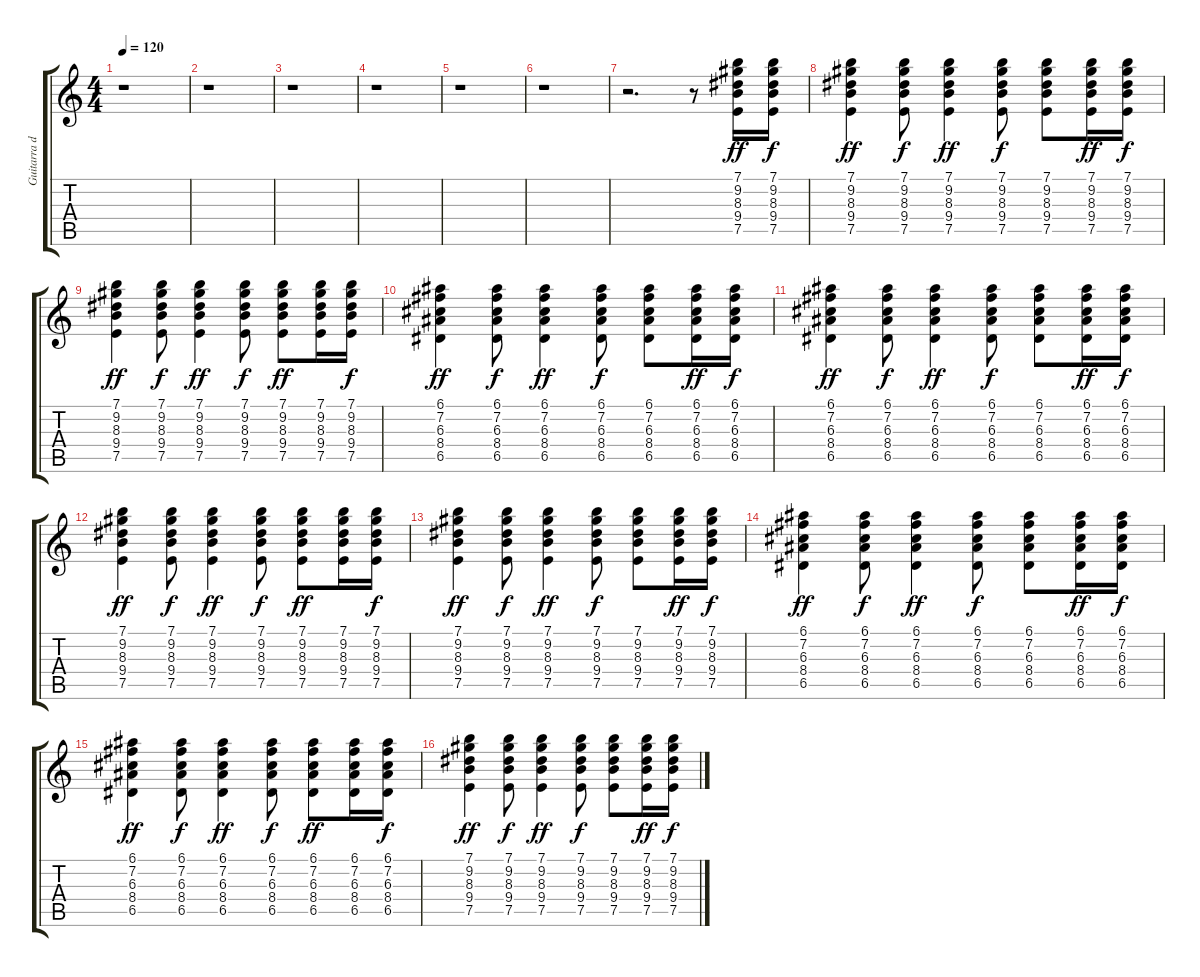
\track ("Guitarra de Apoyo" "Guitarra d") {instrument acousticguitarsteel}
\staff {score tabs}
\tuning (E4 B3 G3 D3 A2 E2) {hide}
\ts (4 4)
\tempo 120
\clef g2
\ks c
r.1{dy mf} |
r.1 |
r.1 |
r.1 |
r.1 |
r.1 |
r.2{d} r.8 (7.1 9.2 8.3 9.4 7.5).16{dy ff} (7.1 9.2 8.3 9.4 7.5).16{dy f} |
(7.1 9.2 8.3 9.4 7.5).4{dy ff} (7.1 9.2 8.3 9.4 7.5).8{dy f} (7.1 9.2 8.3 9.4 7.5).4{dy ff} (7.1 9.2 8.3 9.4 7.5).8{dy f} (7.1 9.2 8.3 9.4 7.5).8 (7.1 9.2 8.3 9.4 7.5).16{dy ff} (7.1 9.2 8.3 9.4 7.5).16{dy f} |
(7.1 9.2 8.3 9.4 7.5).4{dy ff} (7.1 9.2 8.3 9.4 7.5).8{dy f} (7.1 9.2 8.3 9.4 7.5).4{dy ff} (7.1 9.2 8.3 9.4 7.5).8{dy f} (7.1 9.2 8.3 9.4 7.5).8{dy ff} (7.1 9.2 8.3 9.4 7.5).16 (7.1 9.2 8.3 9.4 7.5).16{dy f} |
(6.1 7.2 6.3 8.4 6.5).4{dy ff} (6.1 7.2 6.3 8.4 6.5).8{dy f} (6.1 7.2 6.3 8.4 6.5).4{dy ff} (6.1 7.2 6.3 8.4 6.5).8{dy f} (6.1 7.2 6.3 8.4 6.5).8 (6.1 7.2 6.3 8.4 6.5).16{dy ff} (6.1 7.2 6.3 8.4 6.5).16{dy f} |
(6.1 7.2 6.3 8.4 6.5).4{dy ff} (6.1 7.2 6.3 8.4 6.5).8{dy f} (6.1 7.2 6.3 8.4 6.5).4{dy ff} (6.1 7.2 6.3 8.4 6.5).8{dy f} (6.1 7.2 6.3 8.4 6.5).8 (6.1 7.2 6.3 8.4 6.5).16{dy ff} (6.1 7.2 6.3 8.4 6.5).16{dy f} |
(7.1 9.2 8.3 9.4 7.5).4{dy ff} (7.1 9.2 8.3 9.4 7.5).8{dy f} (7.1 9.2 8.3 9.4 7.5).4{dy ff} (7.1 9.2 8.3 9.4 7.5).8{dy f} (7.1 9.2 8.3 9.4 7.5).8{dy ff} (7.1 9.2 8.3 9.4 7.5).16 (7.1 9.2 8.3 9.4 7.5).16{dy f} |
(7.1 9.2 8.3 9.4 7.5).4{dy ff} (7.1 9.2 8.3 9.4 7.5).8{dy f} (7.1 9.2 8.3 9.4 7.5).4{dy ff} (7.1 9.2 8.3 9.4 7.5).8{dy f} (7.1 9.2 8.3 9.4 7.5).8 (7.1 9.2 8.3 9.4 7.5).16{dy ff} (7.1 9.2 8.3 9.4 7.5).16{dy f} |
(6.1 7.2 6.3 8.4 6.5).4{dy ff} (6.1 7.2 6.3 8.4 6.5).8{dy f} (6.1 7.2 6.3 8.4 6.5).4{dy ff} (6.1 7.2 6.3 8.4 6.5).8{dy f} (6.1 7.2 6.3 8.4 6.5).8 (6.1 7.2 6.3 8.4 6.5).16{dy ff} (6.1 7.2 6.3 8.4 6.5).16{dy f} |
(6.1 7.2 6.3 8.4 6.5).4{dy ff} (6.1 7.2 6.3 8.4 6.5).8{dy f} (6.1 7.2 6.3 8.4 6.5).4{dy ff} (6.1 7.2 6.3 8.4 6.5).8{dy f} (6.1 7.2 6.3 8.4 6.5).8{dy ff} (6.1 7.2 6.3 8.4 6.5).16 (6.1 7.2 6.3 8.4 6.5).16{dy f} |
(7.1 9.2 8.3 9.4 7.5).4{dy ff} (7.1 9.2 8.3 9.4 7.5).8{dy f} (7.1 9.2 8.3 9.4 7.5).4{dy ff} (7.1 9.2 8.3 9.4 7.5).8{dy f} (7.1 9.2 8.3 9.4 7.5).8 (7.1 9.2 8.3 9.4 7.5).16{dy ff} (7.1 9.2 8.3 9.4 7.5).16{dy f}
